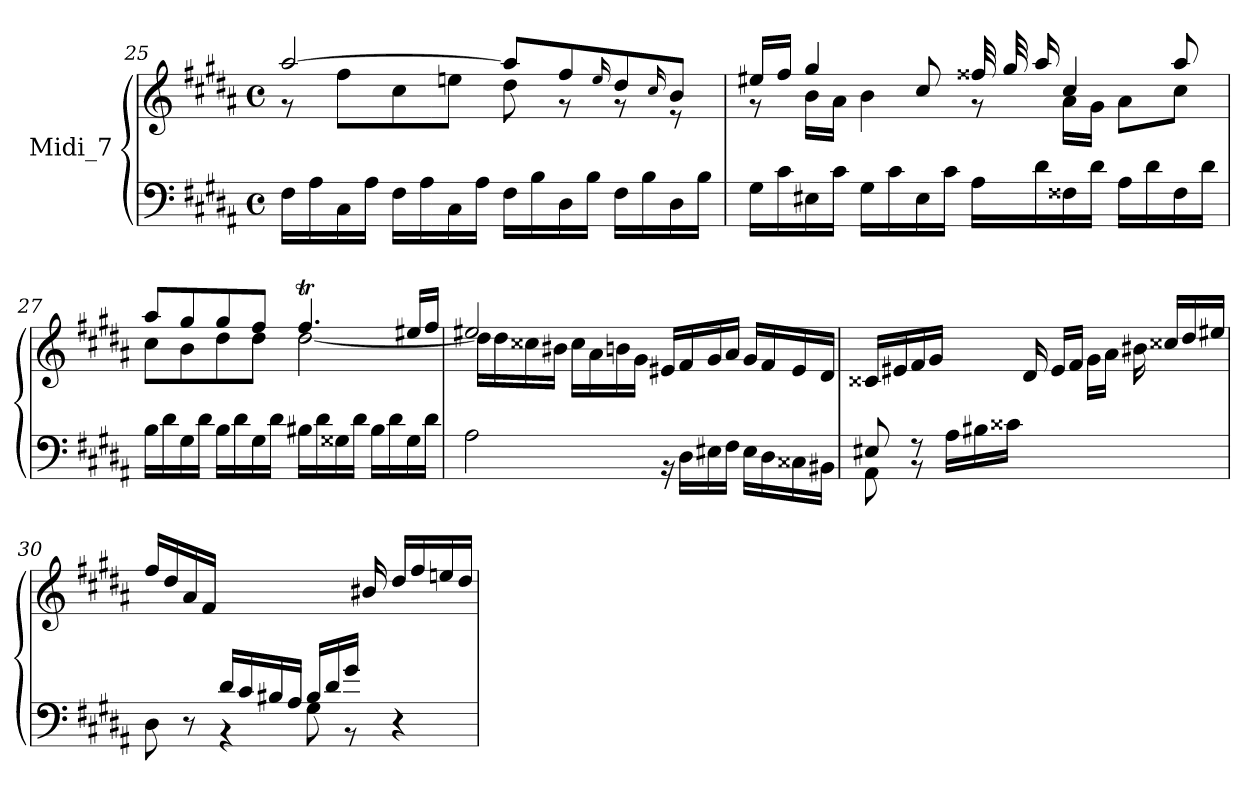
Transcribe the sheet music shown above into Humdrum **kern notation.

**kern	**kern
*part1	*part1
*staff2	*staff1
*I"Midi_7	*
!!LO:LB:g=z
*clefF4	*clefG2
*k[f#c#g#d#a#]	*k[f#c#g#d#a#]
*B:	*B:
*M4/4	*M4/4
*met(c)	*met(c)
=25	=25
*^	*^
1ryy	16F#\LL	[2aa#/	8r
.	16A#\	.	.
.	16C#\	.	8ff#\L
.	16A#\JJ	.	.
.	16F#\LL	.	8cc#\
.	16A#\	.	.
.	16C#\	.	8een\J
.	16A#\JJ	.	.
.	16F#LL	8aa#L]	8dd#\
.	16B	.	.
.	16D#	8ff#	8r
.	16BJJ	.	.
.	.	.	16qqee/
.	16F#LL	8dd#	8r
.	16B	.	.
.	.	.	16qqcc#/
.	16D#	8bJ	8r
.	16BJJ	.	.
=26	=26	=26	=26
1ryy	16G#\LL	16ee#X/LL	8r
.	16c#\	16ff#/JJ	.
.	16E#X\	4gg#/	16b\LL
.	16c#\JJ	.	16a#\JJ
.	16G#\LL	.	4b\
.	16c#\	.	.
.	16E#\	8cc#/	.
.	16c#\JJ	.	.
.	16A#LL	32ff##X/LLL	8r
.	.	32gg#/	.
.	16d#	16aa#/JJ	.
.	16F##X	4cc#/	16a#\LL
.	16d#JJ	.	16g#\JJ
.	16A#LL	.	8a#\L
.	16d#	.	.
.	16F##	8aa#/	8cc#\J
.	16d#JJ	.	.
!!LO:LB:g=z	!!
=27	=27	=27	=27
1ryy	16B\LL	8aa#/L	8cc#\L
.	16d#\	.	.
.	16G#\	8gg#/	8b\
.	16d#\JJ	.	.
.	16B\LL	8gg#/	8dd#\
.	16d#\	.	.
.	16G#\	8ff#/J	8dd#\J
.	16d#\JJ	.	.
.	16B#X\LL	4.ff#T/	[2dd#\
.	16d#\	.	.
.	16G##X\	.	.
.	16d#\JJ	.	.
.	16B#\LL	.	.
.	16d#\	.	.
.	16G##\	16ee#X/LL	.
.	16d#\JJ	16ff#/JJ	.
=28	=28	=28	=28
1ryy	2A#\	2ee#X/	16dd#\LL]
.	.	.	16dd#\
.	.	.	16cc##X\
.	.	.	16b#X\JJ
.	.	.	16cc##\LL
.	.	.	16a#\
.	.	.	16bn\
.	.	.	16g#\JJ
.	16r	16e#X/LL	2ryy
.	16D#LL	16f#/	.
.	16E#X	16g#/	.
.	16F#JJ	16a#/JJ	.
.	16E#LL	16g#LL	.
.	16D#	16f#	.
.	16C##X	16e#	.
.	16BB#XJJ	16d#JJ	.
!!LO:LB:g=z	!!
=29	=29	=29	=29
8E#X/	8AA#\	16c##XLL	1ryy
.	.	16e#X	.
8r	8r	16f#	.
.	.	16g#JJ	.
4ryy	16A#LL	8ryy	.
.	16B#X	.	.
.	16c##XJJ	16ryy	.
.	16ryy	16d#/	.
2ryy	2ryy	16e#LL	.
.	.	16f#JJ	.
.	.	16g#\LL	.
.	.	16a#\JJ	.
.	.	16b#X\	.
.	.	16cc##XLL	.
.	.	16dd#	.
.	.	16ee#XJJ	.
=30	=30	=30	=30
4ryy	8D#\	16ff#LL	1ryy
.	.	16dd#	.
.	8r	16a#	.
.	.	16f#JJ	.
16d#/LL	4r	4ryy	.
16c#/	.	.	.
16B#X/	.	.	.
16A#/JJ	.	.	.
16B#/LL	8G#\	8ryy	.
16d#/	.	.	.
16g#/JJ	8r	16ryy	.
16ryy	.	16b#X/	.
4ryy	4r	16dd#LL	.
.	.	16ff#	.
.	.	16een	.
.	.	16dd#JJ	.
*v	*v	*	*
*	*v	*v
=	=
*-	*-
